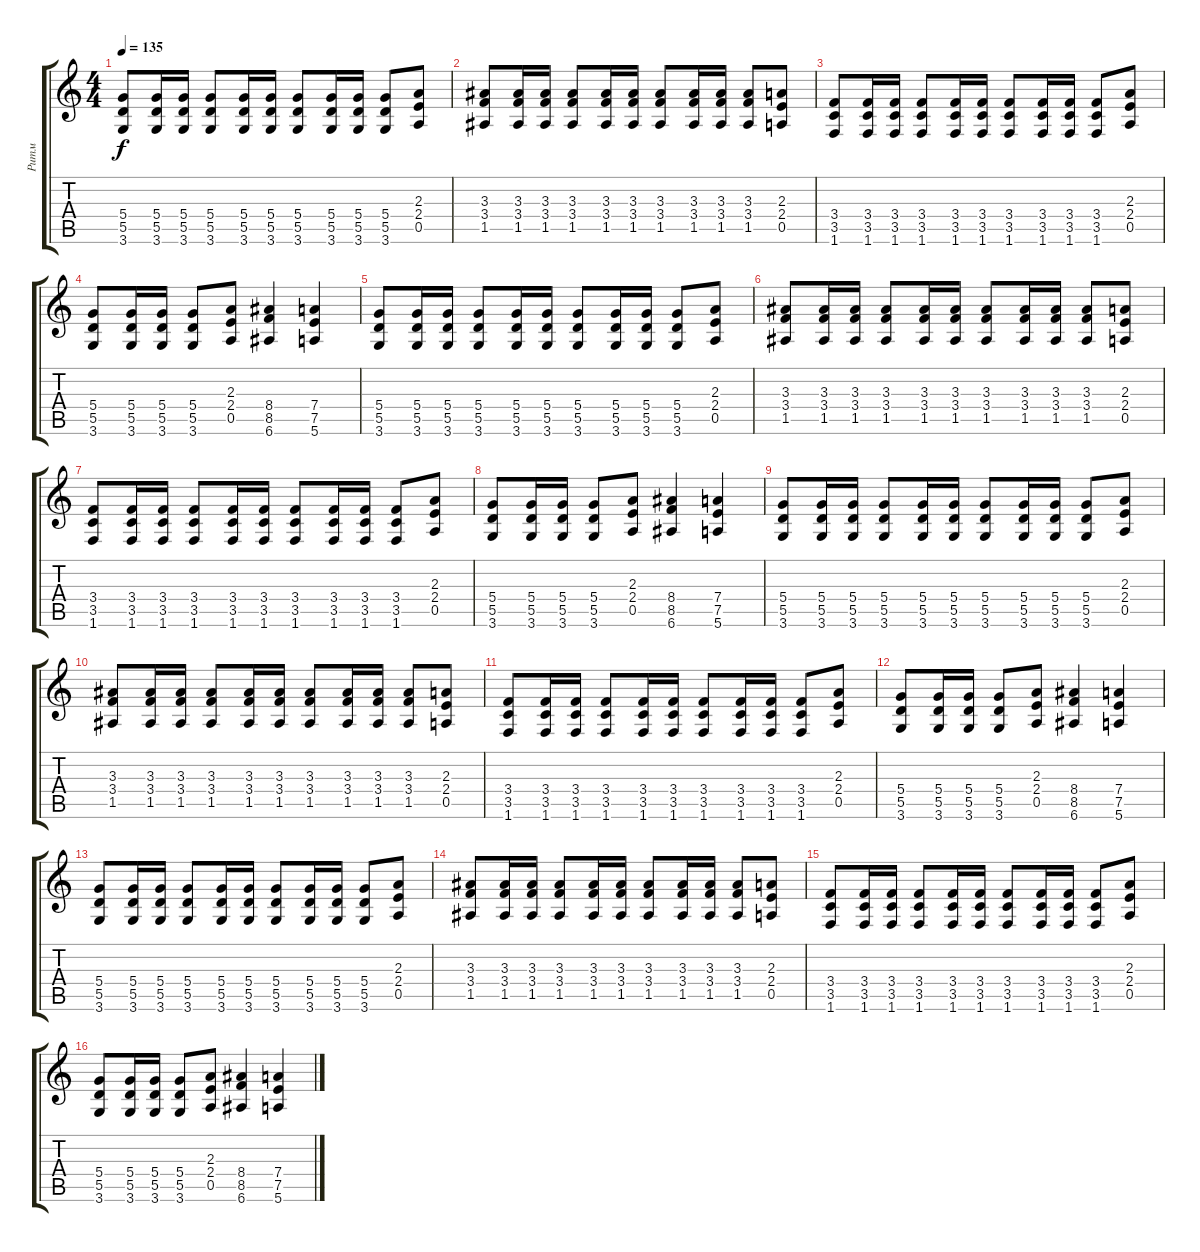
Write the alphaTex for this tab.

\track ("Ритм" "Ритм") {instrument distortionguitar}
\staff {score tabs}
\tuning (E4 B3 G3 D3 A2 E2) {hide}
\ts (4 4)
\tempo 135
\clef g2
\ks c
(5.4 5.5 3.6).8{dy f} (5.4 5.5 3.6).16 (5.4 5.5 3.6).16 (5.4 5.5 3.6).8 (5.4 5.5 3.6).16 (5.4 5.5 3.6).16 (5.4 5.5 3.6).8 (5.4 5.5 3.6).16 (5.4 5.5 3.6).16 (5.4 5.5 3.6).8 (2.3 2.4 0.5).8 |
(3.3 3.4 1.5).8 (3.3 3.4 1.5).16 (3.3 3.4 1.5).16 (3.3 3.4 1.5).8 (3.3 3.4 1.5).16 (3.3 3.4 1.5).16 (3.3 3.4 1.5).8 (3.3 3.4 1.5).16 (3.3 3.4 1.5).16 (3.3 3.4 1.5).8 (2.3 2.4 0.5).8 |
(3.4 3.5 1.6).8 (3.4 3.5 1.6).16 (3.4 3.5 1.6).16 (3.4 3.5 1.6).8 (3.4 3.5 1.6).16 (3.4 3.5 1.6).16 (3.4 3.5 1.6).8 (3.4 3.5 1.6).16 (3.4 3.5 1.6).16 (3.4 3.5 1.6).8 (2.3 2.4 0.5).8 |
(5.4 5.5 3.6).8 (5.4 5.5 3.6).16 (5.4 5.5 3.6).16 (5.4 5.5 3.6).8 (2.3 2.4 0.5).8 (8.4 8.5 6.6).4 (7.4 7.5 5.6).4 |
(5.4 5.5 3.6).8 (5.4 5.5 3.6).16 (5.4 5.5 3.6).16 (5.4 5.5 3.6).8 (5.4 5.5 3.6).16 (5.4 5.5 3.6).16 (5.4 5.5 3.6).8 (5.4 5.5 3.6).16 (5.4 5.5 3.6).16 (5.4 5.5 3.6).8 (2.3 2.4 0.5).8 |
(3.3 3.4 1.5).8 (3.3 3.4 1.5).16 (3.3 3.4 1.5).16 (3.3 3.4 1.5).8 (3.3 3.4 1.5).16 (3.3 3.4 1.5).16 (3.3 3.4 1.5).8 (3.3 3.4 1.5).16 (3.3 3.4 1.5).16 (3.3 3.4 1.5).8 (2.3 2.4 0.5).8 |
(3.4 3.5 1.6).8 (3.4 3.5 1.6).16 (3.4 3.5 1.6).16 (3.4 3.5 1.6).8 (3.4 3.5 1.6).16 (3.4 3.5 1.6).16 (3.4 3.5 1.6).8 (3.4 3.5 1.6).16 (3.4 3.5 1.6).16 (3.4 3.5 1.6).8 (2.3 2.4 0.5).8 |
(5.4 5.5 3.6).8 (5.4 5.5 3.6).16 (5.4 5.5 3.6).16 (5.4 5.5 3.6).8 (2.3 2.4 0.5).8 (8.4 8.5 6.6).4 (7.4 7.5 5.6).4 |
(5.4 5.5 3.6).8 (5.4 5.5 3.6).16 (5.4 5.5 3.6).16 (5.4 5.5 3.6).8 (5.4 5.5 3.6).16 (5.4 5.5 3.6).16 (5.4 5.5 3.6).8 (5.4 5.5 3.6).16 (5.4 5.5 3.6).16 (5.4 5.5 3.6).8 (2.3 2.4 0.5).8 |
(3.3 3.4 1.5).8 (3.3 3.4 1.5).16 (3.3 3.4 1.5).16 (3.3 3.4 1.5).8 (3.3 3.4 1.5).16 (3.3 3.4 1.5).16 (3.3 3.4 1.5).8 (3.3 3.4 1.5).16 (3.3 3.4 1.5).16 (3.3 3.4 1.5).8 (2.3 2.4 0.5).8 |
(3.4 3.5 1.6).8 (3.4 3.5 1.6).16 (3.4 3.5 1.6).16 (3.4 3.5 1.6).8 (3.4 3.5 1.6).16 (3.4 3.5 1.6).16 (3.4 3.5 1.6).8 (3.4 3.5 1.6).16 (3.4 3.5 1.6).16 (3.4 3.5 1.6).8 (2.3 2.4 0.5).8 |
(5.4 5.5 3.6).8 (5.4 5.5 3.6).16 (5.4 5.5 3.6).16 (5.4 5.5 3.6).8 (2.3 2.4 0.5).8 (8.4 8.5 6.6).4 (7.4 7.5 5.6).4 |
(5.4 5.5 3.6).8 (5.4 5.5 3.6).16 (5.4 5.5 3.6).16 (5.4 5.5 3.6).8 (5.4 5.5 3.6).16 (5.4 5.5 3.6).16 (5.4 5.5 3.6).8 (5.4 5.5 3.6).16 (5.4 5.5 3.6).16 (5.4 5.5 3.6).8 (2.3 2.4 0.5).8 |
(3.3 3.4 1.5).8 (3.3 3.4 1.5).16 (3.3 3.4 1.5).16 (3.3 3.4 1.5).8 (3.3 3.4 1.5).16 (3.3 3.4 1.5).16 (3.3 3.4 1.5).8 (3.3 3.4 1.5).16 (3.3 3.4 1.5).16 (3.3 3.4 1.5).8 (2.3 2.4 0.5).8 |
(3.4 3.5 1.6).8 (3.4 3.5 1.6).16 (3.4 3.5 1.6).16 (3.4 3.5 1.6).8 (3.4 3.5 1.6).16 (3.4 3.5 1.6).16 (3.4 3.5 1.6).8 (3.4 3.5 1.6).16 (3.4 3.5 1.6).16 (3.4 3.5 1.6).8 (2.3 2.4 0.5).8 |
(5.4 5.5 3.6).8 (5.4 5.5 3.6).16 (5.4 5.5 3.6).16 (5.4 5.5 3.6).8 (2.3 2.4 0.5).8 (8.4 8.5 6.6).4 (7.4 7.5 5.6).4
